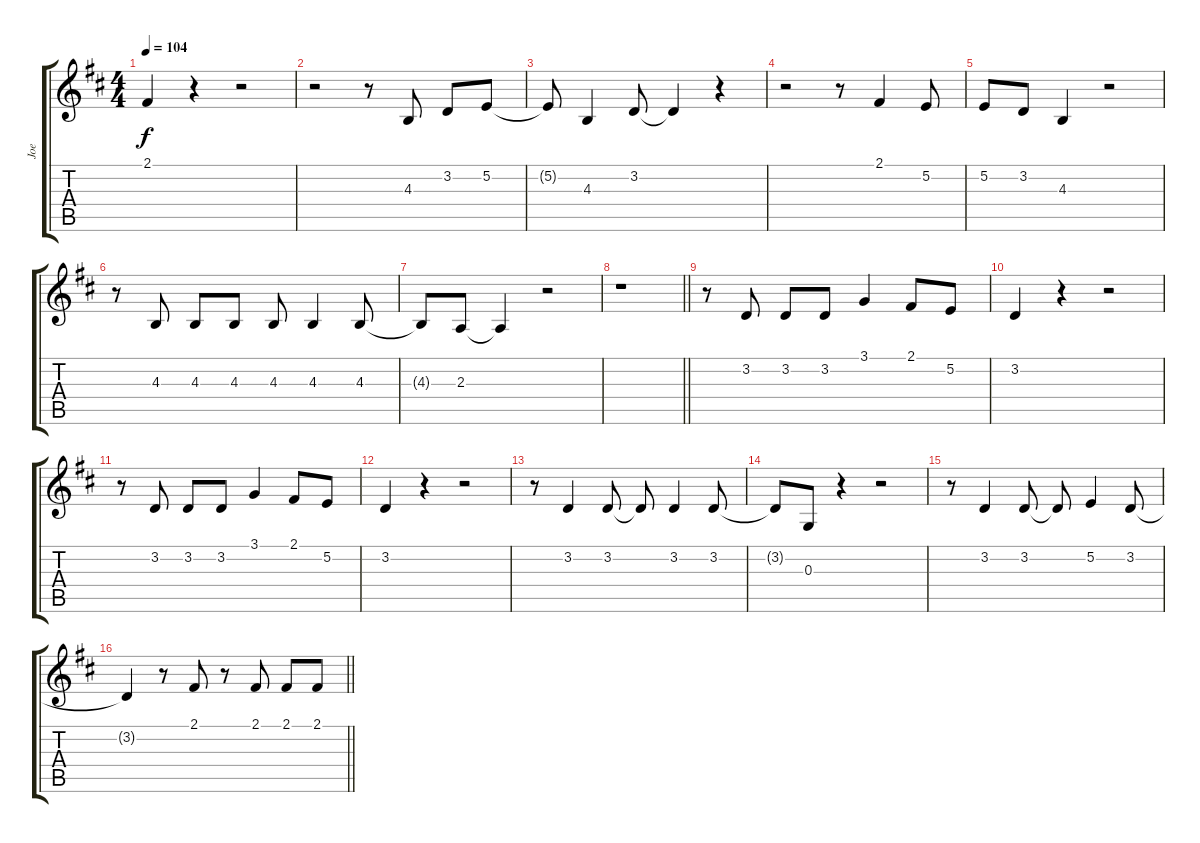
\track ("Joe" "Joe") {instrument lead1square}
\staff {score tabs}
\tuning (E4 B3 G3 D3 A2 E2) {hide}
\ts (4 4)
\tempo 104
\clef g2
\ks d
2.1{t}.4{dy f} r.4 r.2 |
r.2 r.8 4.3.8 3.2.8 5.2.8 |
5.2{t}.8 4.3.4 3.2.8 3.2{t}.4 r.4 |
r.2 r.8 2.1.4 5.2.8 |
5.2.8 3.2.8 4.3.4 r.2 |
r.8 4.3.8 4.3.8 4.3.8 4.3.8 4.3.4 4.3.8 |
4.3{t}.8 2.3.8 2.3{t}.4 r.2 |
\barLineRight lightlight
r.1 |
r.8 3.2.8 3.2.8 3.2.8 3.1.4 2.1.8 5.2.8 |
3.2.4 r.4 r.2 |
r.8 3.2.8 3.2.8 3.2.8 3.1.4 2.1.8 5.2.8 |
3.2.4 r.4 r.2 |
r.8 3.2.4 3.2.8 3.2{t}.8 3.2.4 3.2.8 |
3.2{t}.8 0.3.8 r.4 r.2 |
r.8 3.2.4 3.2.8 3.2{t}.8 5.2.4 3.2.8 |
\barLineRight lightlight
3.2{t}.4 r.8 2.1.8 r.8 2.1.8 2.1.8 2.1.8
